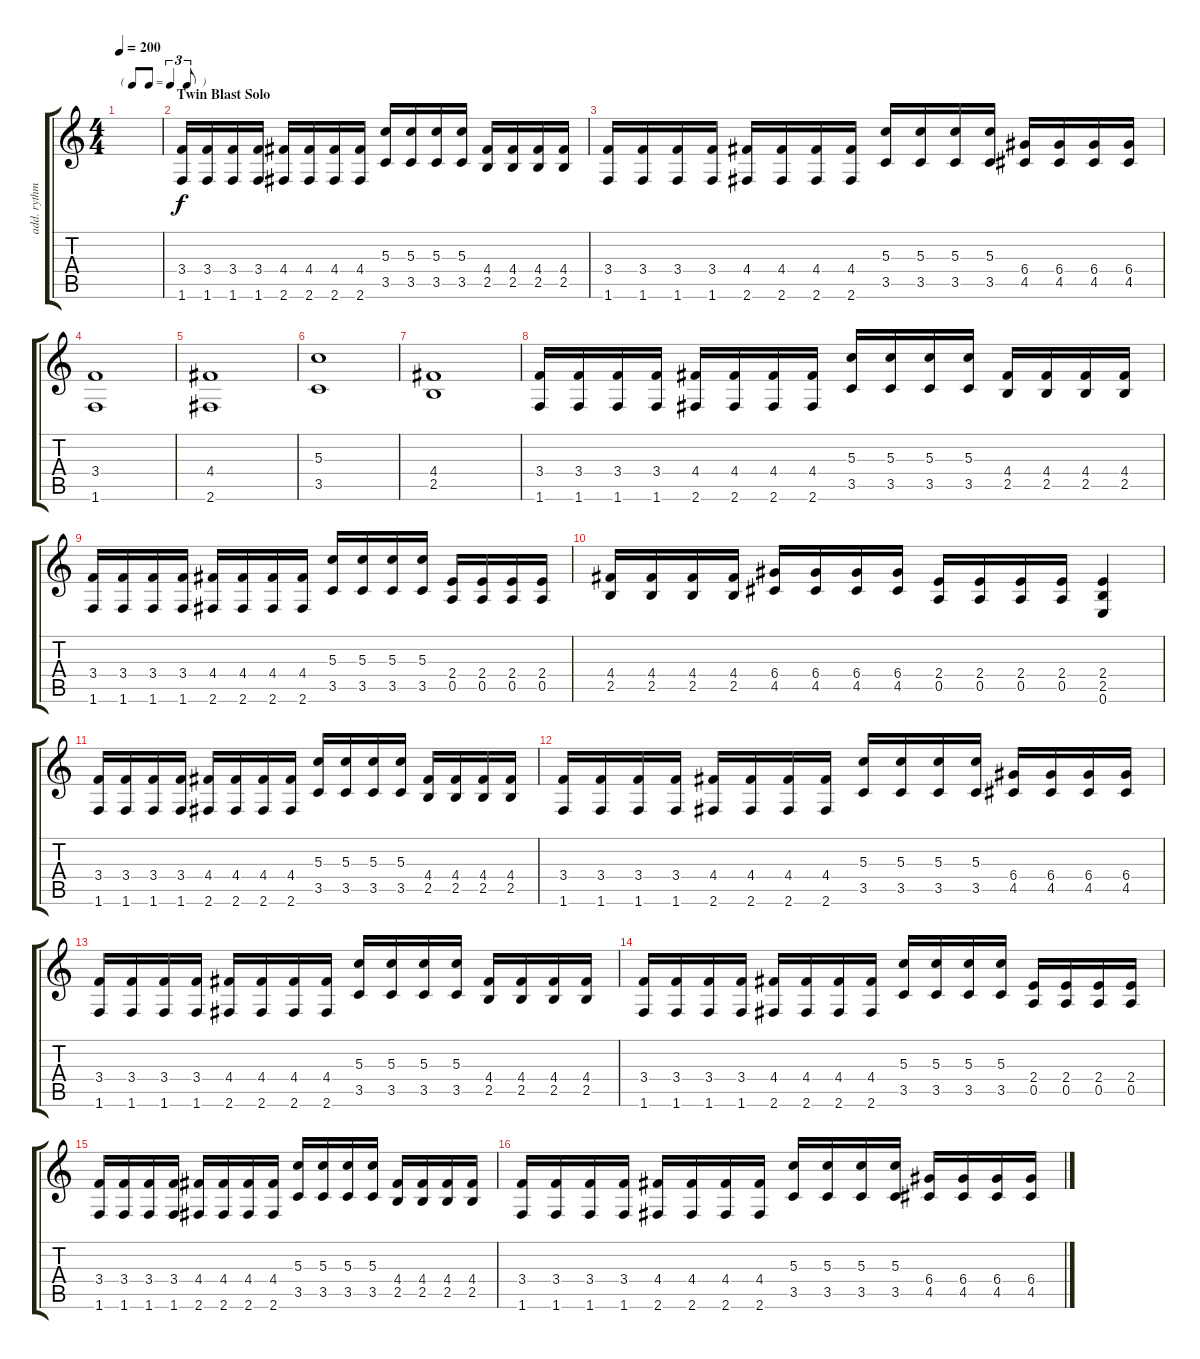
\track ("add. rythm guitar" "add. rythm") {instrument distortionguitar}
\staff {score tabs}
\tuning (E4 B3 G3 D3 A2 E2) {hide}
\ts (4 4)
\tf triplet8th
\tempo 200
\clef g2
\ks c
|
\section ("" "Twin Blast Solo")
(3.4 1.6).16{volume 12} (3.4 1.6).16 (3.4 1.6).16 (3.4 1.6).16 (4.4 2.6).16 (4.4 2.6).16 (4.4 2.6).16 (4.4 2.6).16 (5.3 3.5).16 (5.3 3.5).16 (5.3 3.5).16 (5.3 3.5).16 (4.4 2.5).16 (4.4 2.5).16 (4.4 2.5).16 (4.4 2.5).16 |
(3.4 1.6).16 (3.4 1.6).16 (3.4 1.6).16 (3.4 1.6).16 (4.4 2.6).16 (4.4 2.6).16 (4.4 2.6).16 (4.4 2.6).16 (5.3 3.5).16 (5.3 3.5).16 (5.3 3.5).16 (5.3 3.5).16 (6.4 4.5).16 (6.4 4.5).16 (6.4 4.5).16 (6.4 4.5).16 |
(3.4 1.6).1 |
(4.4 2.6).1 |
(5.3 3.5).1 |
(4.4 2.5).1 |
(3.4 1.6).16 (3.4 1.6).16 (3.4 1.6).16 (3.4 1.6).16 (4.4 2.6).16 (4.4 2.6).16 (4.4 2.6).16 (4.4 2.6).16 (5.3 3.5).16 (5.3 3.5).16 (5.3 3.5).16 (5.3 3.5).16 (4.4 2.5).16 (4.4 2.5).16 (4.4 2.5).16 (4.4 2.5).16 |
(3.4 1.6).16 (3.4 1.6).16 (3.4 1.6).16 (3.4 1.6).16 (4.4 2.6).16 (4.4 2.6).16 (4.4 2.6).16 (4.4 2.6).16 (5.3 3.5).16 (5.3 3.5).16 (5.3 3.5).16 (5.3 3.5).16 (2.4 0.5).16 (2.4 0.5).16 (2.4 0.5).16 (2.4 0.5).16 |
(4.4 2.5).16 (4.4 2.5).16 (4.4 2.5).16 (4.4 2.5).16 (6.4 4.5).16 (6.4 4.5).16 (6.4 4.5).16 (6.4 4.5).16 (2.4 0.5).16 (2.4 0.5).16 (2.4 0.5).16 (2.4 0.5).16 (2.4 2.5 0.6).4 |
(3.4 1.6).16 (3.4 1.6).16 (3.4 1.6).16 (3.4 1.6).16 (4.4 2.6).16 (4.4 2.6).16 (4.4 2.6).16 (4.4 2.6).16 (5.3 3.5).16 (5.3 3.5).16 (5.3 3.5).16 (5.3 3.5).16 (4.4 2.5).16 (4.4 2.5).16 (4.4 2.5).16 (4.4 2.5).16 |
(3.4 1.6).16 (3.4 1.6).16 (3.4 1.6).16 (3.4 1.6).16 (4.4 2.6).16 (4.4 2.6).16 (4.4 2.6).16 (4.4 2.6).16 (5.3 3.5).16 (5.3 3.5).16 (5.3 3.5).16 (5.3 3.5).16 (6.4 4.5).16 (6.4 4.5).16 (6.4 4.5).16 (6.4 4.5).16 |
(3.4 1.6).16 (3.4 1.6).16 (3.4 1.6).16 (3.4 1.6).16 (4.4 2.6).16 (4.4 2.6).16 (4.4 2.6).16 (4.4 2.6).16 (5.3 3.5).16 (5.3 3.5).16 (5.3 3.5).16 (5.3 3.5).16 (4.4 2.5).16 (4.4 2.5).16 (4.4 2.5).16 (4.4 2.5).16 |
(3.4 1.6).16 (3.4 1.6).16 (3.4 1.6).16 (3.4 1.6).16 (4.4 2.6).16 (4.4 2.6).16 (4.4 2.6).16 (4.4 2.6).16 (5.3 3.5).16 (5.3 3.5).16 (5.3 3.5).16 (5.3 3.5).16 (2.4 0.5).16 (2.4 0.5).16 (2.4 0.5).16 (2.4 0.5).16 |
(3.4 1.6).16 (3.4 1.6).16 (3.4 1.6).16 (3.4 1.6).16 (4.4 2.6).16 (4.4 2.6).16 (4.4 2.6).16 (4.4 2.6).16 (5.3 3.5).16 (5.3 3.5).16 (5.3 3.5).16 (5.3 3.5).16 (4.4 2.5).16 (4.4 2.5).16 (4.4 2.5).16 (4.4 2.5).16 |
(3.4 1.6).16 (3.4 1.6).16 (3.4 1.6).16 (3.4 1.6).16 (4.4 2.6).16 (4.4 2.6).16 (4.4 2.6).16 (4.4 2.6).16 (5.3 3.5).16 (5.3 3.5).16 (5.3 3.5).16 (5.3 3.5).16 (6.4 4.5).16 (6.4 4.5).16 (6.4 4.5).16 (6.4 4.5).16
